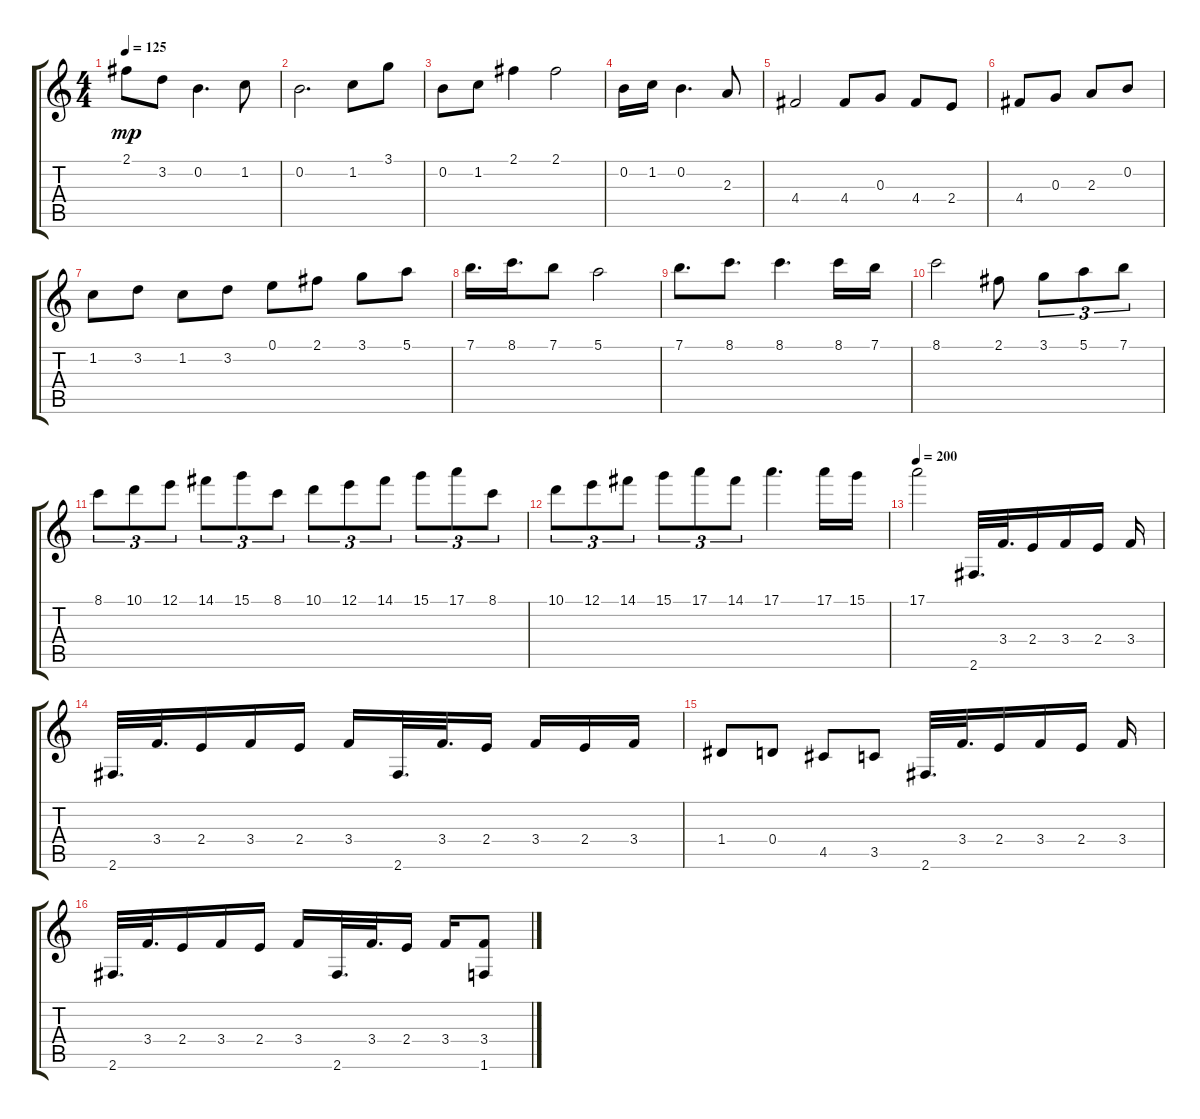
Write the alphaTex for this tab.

\track "" {instrument distortionguitar}
\staff {score tabs}
\tuning (E4 B3 G3 D3 A2 E2) {hide}
\ts (4 4)
\tempo 125
\clef g2
\ks c
2.1.8{dy mp} 3.2.8 0.2.4{d} 1.2.8 |
0.2.2{d} 1.2.8 3.1.8 |
0.2.8 1.2.8 2.1.4 2.1.2 |
0.2.16 1.2.16 0.2.4{d} 2.3.8 |
4.4.2 4.4.8 0.3.8 4.4.8 2.4.8 |
4.4.8 0.3.8 2.3.8 0.2.8 |
1.2.8 3.2.8 1.2.8 3.2.8 0.1.8 2.1.8 3.1.8 5.1.8 |
7.1.16{d} 8.1.16{d} 7.1.8 5.1.2 |
7.1.8{d} 8.1.8{d} 8.1.4{d} 8.1.16 7.1.16 |
8.1.2 2.1.8 3.1.8{tu (3 2)} 5.1.8{tu (3 2)} 7.1.8{tu (3 2)} |
8.1.8{tu (3 2)} 10.1.8{tu (3 2)} 12.1.8{tu (3 2)} 14.1.8{tu (3 2)} 15.1.8{tu (3 2)} 8.1.8{tu (3 2)} 10.1.8{tu (3 2)} 12.1.8{tu (3 2)} 14.1.8{tu (3 2)} 15.1.8{tu (3 2)} 17.1.8{tu (3 2)} 8.1.8{tu (3 2)} |
10.1.8{tu (3 2)} 12.1.8{tu (3 2)} 14.1.8{tu (3 2)} 15.1.8{tu (3 2)} 17.1.8{tu (3 2)} 14.1.8{tu (3 2)} 17.1.4{d} 17.1.16 15.1.16 |
\tempo 200
17.1.2 2.6.32{d} 3.4.32{d} 2.4.16 3.4.16 2.4.16 3.4.16 |
2.6.32{d} 3.4.32{d} 2.4.16 3.4.16 2.4.16 3.4.16 2.6.32{d} 3.4.32{d} 2.4.16 3.4.16 2.4.16 3.4.16 |
1.4.8 0.4.8 4.5.8 3.5.8 2.6.32{d} 3.4.32{d} 2.4.16 3.4.16 2.4.16 3.4.16 |
2.6.32{d} 3.4.32{d} 2.4.16 3.4.16 2.4.16 3.4.16 2.6.32{d} 3.4.32{d} 2.4.16 3.4.16 (3.4 1.6).8
